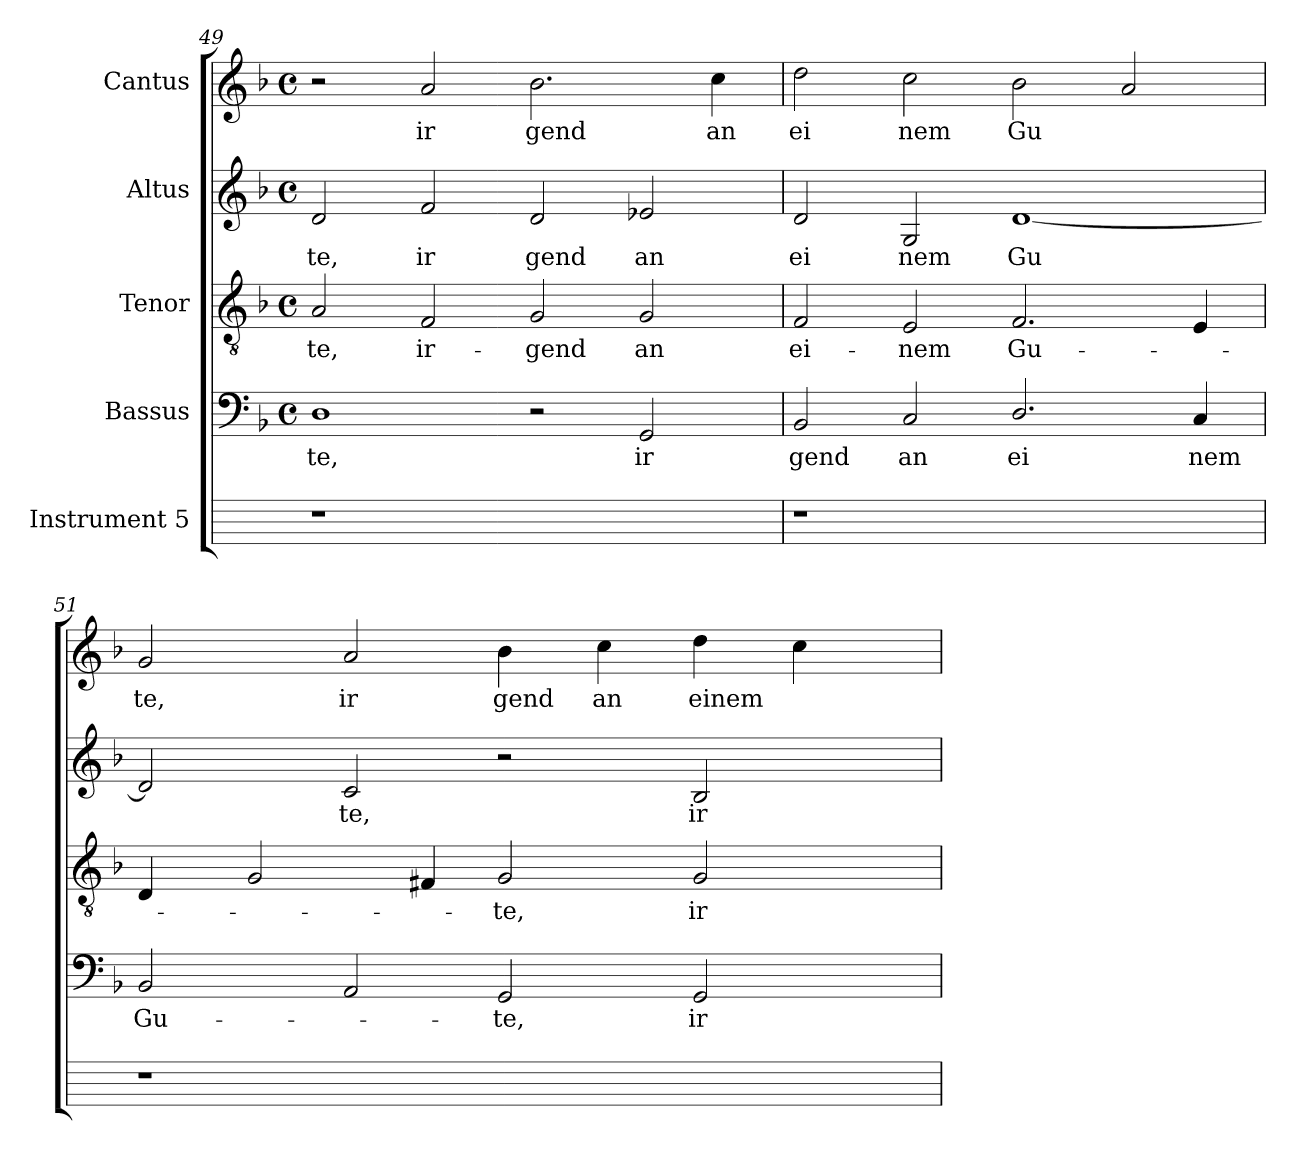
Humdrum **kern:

**kern	**kern	**text	**kern	**text	**kern	**text	**kern	**text
*part5	*part4	*part4	*part3	*part3	*part2	*part2	*part1	*part1
*staff5	*staff4	*staff4	*staff3	*staff3	*staff2	*staff2	*staff1	*staff1
*I"Instrument 5	*I"Bassus	*	*I"Tenor	*	*I"Altus	*	*I"Cantus	*
*	*clefF4	*	*clefGv2	*	*clefG2	*	*clefG2	*
*	*k[b-]	*	*k[b-]	*	*k[b-]	*	*k[b-]	*
*	*F:	*	*F:	*	*F:	*	*F:	*
*	*M4/4	*	*M4/4	*	*M4/4	*	*M4/4	*
*	*met(c)	*	*met(c)	*	*met(c)	*	*met(c)	*
=49	=49	=49	=49	=49	=49	=49	=49	=49
!	!	!LO:LY:b:cj	!	!LO:LY:b:cj	!	!LO:LY:b:cj	!	!
1r	1D	te,	2A/	-te,	2d/	te,	2r	.
!	!	!	!	!LO:LY:b:cj	!	!LO:LY:b:cj	!	!LO:LY:b:cj
.	.	.	2F/	ir-	2f/	ir	2a/	ir
!	!	!	!	!LO:LY:b:cj	!	!LO:LY:b:cj	!	!LO:LY:b:cj
1ryy	2r	.	2G/	-gend	2d/	gend	2.b-\	gend
!	!	!LO:LY:b:cj	!	!LO:LY:b:cj	!	!LO:LY:b:cj	!	!
.	2GG/	ir	2G/	an	2e-X/	an	.	.
!	!	!	!	!	!	!	!	!LO:LY:b:cj
.	.	.	.	.	.	.	4cc\	an
=50	=50	=50	=50	=50	=50	=50	=50	=50
!	!	!LO:LY:b:cj	!	!LO:LY:b:cj	!	!LO:LY:b:cj	!	!LO:LY:b:cj
1r	2BB-/	gend	2F/	ei-	2d/	ei	2dd\	ei
!	!	!LO:LY:b:cj	!	!LO:LY:b:cj	!	!LO:LY:b:cj	!	!LO:LY:b:cj
.	2C/	an	2E/	-nem	2G/	nem	2cc\	nem
!	!	!LO:LY:b:cj	!	!LO:LY:b	!	!LO:LY:b:cj	!	!LO:LY:b
1ryy	2.D/	ei	2.F/	Gu-	[>1d	Gu	2b-\	Gu
.	.	.	.	.	.	.	2a/	.
!	!	!LO:LY:b:cj	!	!	!	!	!	!
.	4C/	nem	4E/	.	.	.	.	.
!!LO:LB:g=z
=51	=51	=51	=51	=51	=51	=51	=51	=51
!	!	!LO:LY:b	!	!	!	!	!	!LO:LY:b:cj
*	*	*	*^	*	*	*	*	*
*	*	*	*	*^	*	*	*	*	*
1r	2BB-/	Gu-	4D/	16ryy	4ryy	.	2d/]	.	2g/	te,
.	.	.	.	64ryy	.	.	.	.	.	.
.	.	.	.	1ryy	.	.	.	.	.	.
.	.	.	2G/	.	32.ryy	.	.	.	.	.
.	.	.	.	.	1ryy	.	.	.	.	.
!	!	!	!	!	!	!	!	!LO:LY:b:cj	!	!LO:LY:b:cj
.	2AA/	.	.	.	.	.	2c/	te,	2a/	ir
.	.	.	4F#X/	.	.	.	.	.	.	.
!	!	!LO:LY:b:cj	!	!	!	!LO:LY:b:cj	!	!	!	!LO:LY:b:cj
1ryy	2GG/	-te,	2G/	.	.	-te,	2r	.	4b-\	gend
.	.	.	.	2ryy	.	.	.	.	.	.
!	!	!	!	!	!	!	!	!	!	!LO:LY:b:cj
.	.	.	.	.	.	.	.	.	4cc\	an
.	.	.	.	.	2ryy	.	.	.	.	.
!	!	!LO:LY:b:cj	!	!	!	!LO:LY:b:cj	!	!LO:LY:b:cj	!	!LO:LY:b
.	2GG/	ir-	2G/	.	.	ir	2B-/	ir	4dd\	einem
.	.	.	.	4ryy	.	.	.	.	.	.
.	.	.	.	.	.	.	.	.	4cc\	.
.	.	.	.	.	8ryy	.	.	.	.	.
.	.	.	.	8ryy	.	.	.	.	.	.
.	.	.	.	.	16ryy	.	.	.	.	.
.	.	.	.	32.ryy	.	.	.	.	.	.
.	.	.	.	.	64ryy	.	.	.	.	.
*	*	*	*v	*v	*v	*	*	*	*	*
=	=	=	=	=	=	=	=	=
*-	*-	*-	*-	*-	*-	*-	*-	*-
